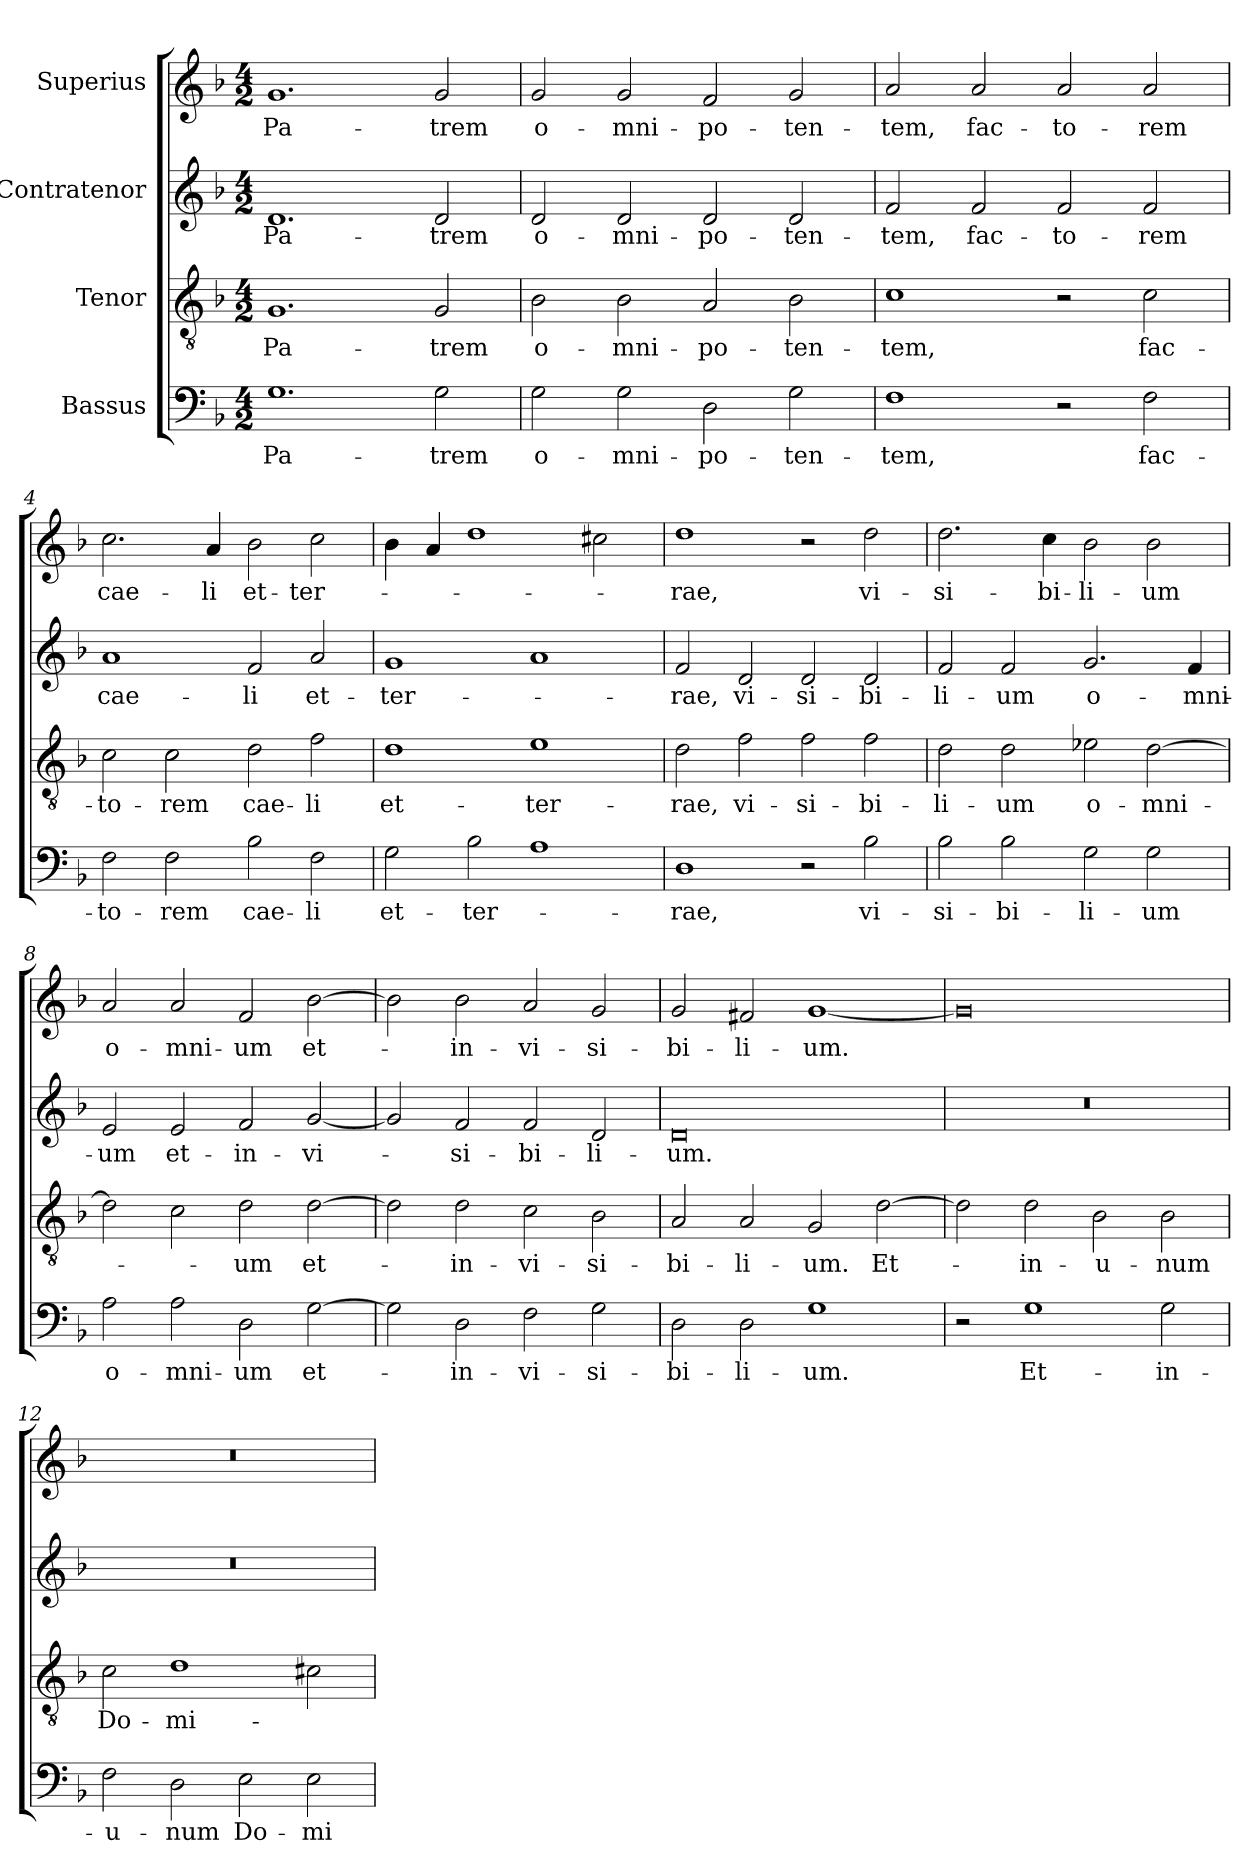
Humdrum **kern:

**kern	**text	**kern	**text	**kern	**text	**kern	**text
*part4	*part4	*part3	*part3	*part2	*part2	*part1	*part1
*staff4	*staff4	*staff3	*staff3	*staff2	*staff2	*staff1	*staff1
*I"Bassus	*	*I"Tenor	*	*I"Contratenor	*	*I"Superius	*
*clefF4	*	*clefGv2	*	*clefG2	*	*clefG2	*
*k[b-]	*	*k[b-]	*	*k[b-]	*	*k[b-]	*
*M4/2	*	*M4/2	*	*M4/2	*	*M4/2	*
=1	=1	=1	=1	=1	=1	=1	=1
1.G\	Pa-	1.G/	Pa-	1.d/	Pa-	1.g/	Pa-
2G\	-trem	2G/	-trem	2d/	-trem	2g/	-trem
=2	=2	=2	=2	=2	=2	=2	=2
2G\	o-	2B-\	o-	2d/	o-	2g/	o-
2G\	-mni-	2B-\	-mni-	2d/	-mni-	2g/	-mni-
2D\	-po-	2A/	-po-	2d/	-po-	2f/	-po-
2G\	-ten-	2B-\	-ten-	2d/	-ten-	2g/	-ten-
=3	=3	=3	=3	=3	=3	=3	=3
1F\	-tem,	1c\	-tem,	2f/	-tem,	2a/	-tem,
.	.	.	.	2f/	fac-	2a/	fac-
2r	.	2r	.	2f/	-to-	2a/	-to-
2F\	fac-	2c\	fac-	2f/	-rem	2a/	-rem
=4	=4	=4	=4	=4	=4	=4	=4
2F\	-to-	2c\	-to-	1a/	cae-	2.cc\	cae-
2F\	-rem	2c\	-rem	.	.	.	.
.	.	.	.	.	.	4a/	-li
2B-\	cae-	2d\	cae-	2f/	-li	2b-\	et-
2F\	-li	2f\	-li	2a/	et-	2cc\	ter-
=5	=5	=5	=5	=5	=5	=5	=5
2G\	et-	1d\	et-	1g/	ter-	4b-\	.
.	.	.	.	.	.	4a/	.
2B-\	ter-	.	.	.	.	1dd\	.
1A\	.	1e\	ter-	1a/	.	.	.
.	.	.	.	.	.	2cc#X\	.
=6	=6	=6	=6	=6	=6	=6	=6
1D\	-rae,	2d\	-rae,	2f/	-rae,	1dd\	-rae,
.	.	2f\	vi-	2d/	vi-	.	.
2r	.	2f\	-si-	2d/	-si-	2r	.
2B-\	vi-	2f\	-bi-	2d/	-bi-	2dd\	vi-
=7	=7	=7	=7	=7	=7	=7	=7
2B-\	-si-	2d\	-li-	2f/	-li-	2.dd\	-si-
2B-\	-bi-	2d\	-um	2f/	-um	.	.
.	.	.	.	.	.	4cc\	-bi-
2G\	-li-	2e-X\	o-	2.g/	o-	2b-\	-li-
2G\	-um	[2d\	-mni-	.	.	2b-\	-um
.	.	.	.	4f/	-mni-	.	.
=8	=8	=8	=8	=8	=8	=8	=8
2A\	o-	2d\]	.	2e/	-um	2a/	o-
2A\	-mni-	2c\	.	2e/	et-	2a/	-mni-
2D\	-um	2d\	-um	2f/	in-	2f/	-um
[2G\	et-	[2d\	et-	[2g/	-vi-	[2b-\	et-
=9	=9	=9	=9	=9	=9	=9	=9
2G\]	.	2d\]	.	2g/]	.	2b-\]	.
2D\	in-	2d\	in-	2f/	-si-	2b-\	in-
2F\	-vi-	2c\	-vi-	2f/	-bi-	2a/	-vi-
2G\	-si-	2B-\	-si-	2d/	-li-	2g/	-si-
=10	=10	=10	=10	=10	=10	=10	=10
2D\	-bi-	2A/	-bi-	0d/	-um.	2g/	-bi-
2D\	-li-	2A/	-li-	.	.	2f#X/	-li-
1G\	-um.	2G/	-um.	.	.	[1g/	-um.
.	.	[2d\	Et-	.	.	.	.
=11	=11	=11	=11	=11	=11	=11	=11
2r	.	2d\]	.	0r	.	0g/]	.
1G\	Et-	2d\	in-	.	.	.	.
.	.	2B-\	u-	.	.	.	.
2G\	in-	2B-\	-num	.	.	.	.
=12	=12	=12	=12	=12	=12	=12	=12
2F\	u-	2c\	Do-	0r	.	0r	.
2D\	-num	1d\	-mi-	.	.	.	.
2E\	Do-	.	.	.	.	.	.
2E\	-mi-	2c#X\	.	.	.	.	.
=	=	=	=	=	=	=	=
*-	*-	*-	*-	*-	*-	*-	*-
